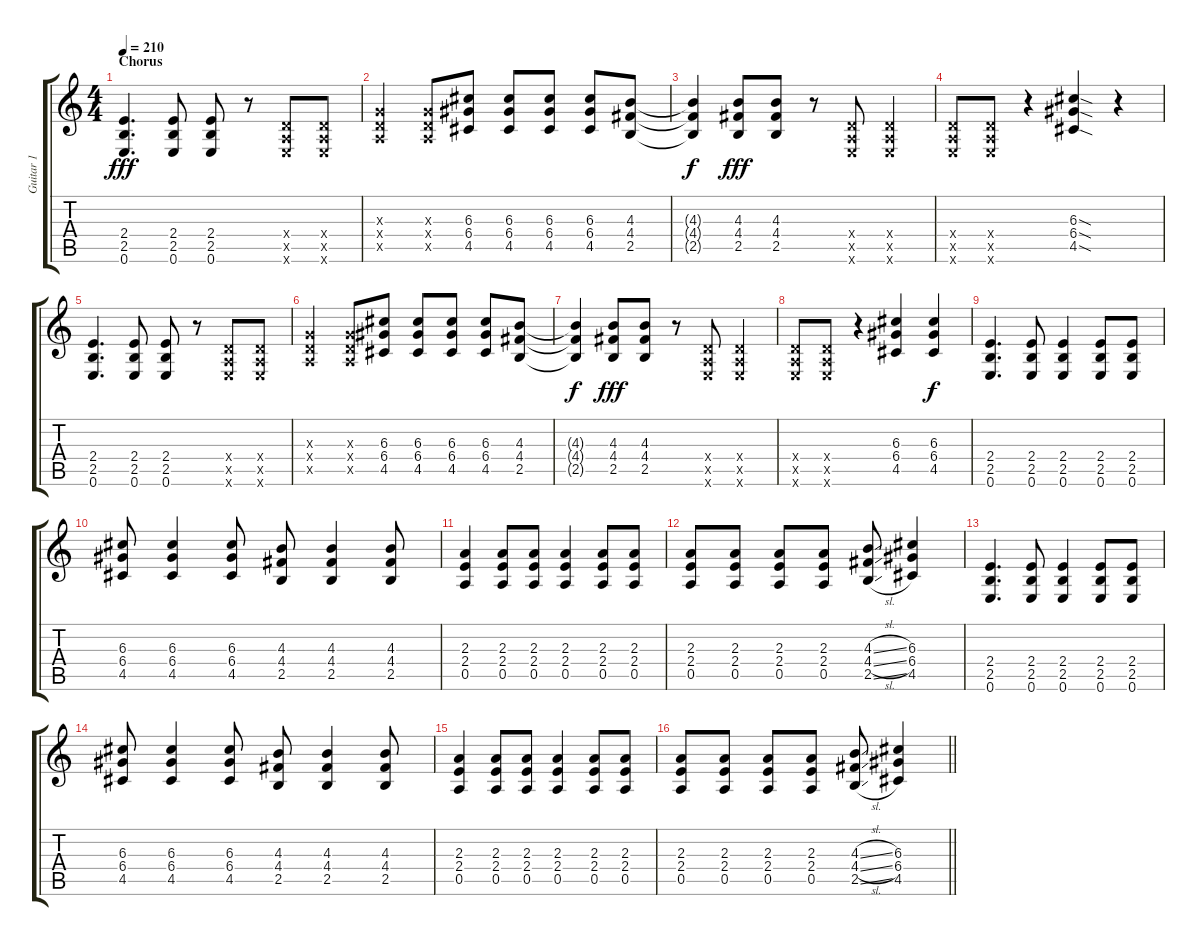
\track ("Guitar 1" "Guitar 1") {instrument acousticguitarnylon}
\staff {score tabs}
\tuning (E4 B3 G3 D3 A2 E2) {hide}
\ts (4 4)
\section ("" "Chorus")
\tempo 210
\clef g2
\ks c
(2.4 2.5 0.6).4{d dy fff volume 9} (2.4 2.5 0.6).8 (2.4 2.5 0.6).8 r.8 (0.4{x} 0.5{x} 0.6{x}).8 (0.4{x} 0.5{x} 0.6{x}).8 |
(0.3{x} 0.4{x} 0.5{x}).4 (0.3{x} 0.4{x} 0.5{x}).8 (6.3 6.4 4.5).8 (6.3 6.4 4.5).8 (6.3 6.4 4.5).8 (6.3 6.4 4.5).8 (4.3 4.4 2.5).8 |
(4.3{t} 4.4{t} 2.5{t}).4{dy f} (4.3 4.4 2.5).8{dy fff} (4.3 4.4 2.5).8 r.8 (0.4{x} 0.5{x} 0.6{x}).8 (0.4{x} 0.5{x} 0.6{x}).4 |
(0.4{x} 0.5{x} 0.6{x}).8 (0.4{x} 0.5{x} 0.6{x}).8 r.4 (6.3{sod} 6.4{sod} 4.5{sod}).4 r.4 |
(2.4 2.5 0.6).4{d} (2.4 2.5 0.6).8 (2.4 2.5 0.6).8 r.8 (0.4{x} 0.5{x} 0.6{x}).8 (0.4{x} 0.5{x} 0.6{x}).8 |
(0.3{x} 0.4{x} 0.5{x}).4 (0.3{x} 0.4{x} 0.5{x}).8 (6.3 6.4 4.5).8 (6.3 6.4 4.5).8 (6.3 6.4 4.5).8 (6.3 6.4 4.5).8 (4.3 4.4 2.5).8 |
(4.3{t} 4.4{t} 2.5{t}).4{dy f} (4.3 4.4 2.5).8{dy fff} (4.3 4.4 2.5).8 r.8 (0.4{x} 0.5{x} 0.6{x}).8 (0.4{x} 0.5{x} 0.6{x}).4 |
(0.4{x} 0.5{x} 0.6{x}).8 (0.4{x} 0.5{x} 0.6{x}).8 r.4 (6.3 6.4 4.5).4 (6.3 6.4 4.5).4{dy f} |
(2.4 2.5 0.6).4{d} (2.4 2.5 0.6).8 (2.4 2.5 0.6).4 (2.4 2.5 0.6).8 (2.4 2.5 0.6).8 |
(6.3 6.4 4.5).8 (6.3 6.4 4.5).4 (6.3 6.4 4.5).8 (4.3 4.4 2.5).8 (4.3 4.4 2.5).4 (4.3 4.4 2.5).8 |
(2.3 2.4 0.5).4 (2.3 2.4 0.5).8 (2.3 2.4 0.5).8 (2.3 2.4 0.5).4 (2.3 2.4 0.5).8 (2.3 2.4 0.5).8 |
(2.3 2.4 0.5).8 (2.3 2.4 0.5).8 (2.3 2.4 0.5).8 (2.3 2.4 0.5).8 (4.3{sl} 4.4{sl} 2.5{sl}).8 (6.3 6.4 4.5).4 |
(2.4 2.5 0.6).4{d} (2.4 2.5 0.6).8 (2.4 2.5 0.6).4 (2.4 2.5 0.6).8 (2.4 2.5 0.6).8 |
(6.3 6.4 4.5).8 (6.3 6.4 4.5).4 (6.3 6.4 4.5).8 (4.3 4.4 2.5).8 (4.3 4.4 2.5).4 (4.3 4.4 2.5).8 |
(2.3 2.4 0.5).4 (2.3 2.4 0.5).8 (2.3 2.4 0.5).8 (2.3 2.4 0.5).4 (2.3 2.4 0.5).8 (2.3 2.4 0.5).8 |
\barLineRight lightlight
(2.3 2.4 0.5).8 (2.3 2.4 0.5).8 (2.3 2.4 0.5).8 (2.3 2.4 0.5).8 (4.3{sl} 4.4{sl} 2.5{sl}).8 (6.3 6.4 4.5).4
